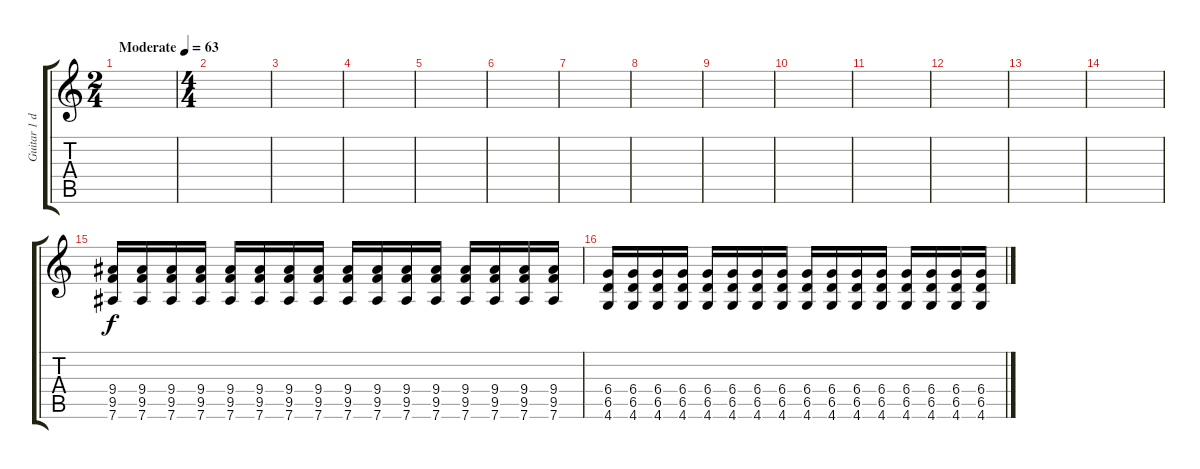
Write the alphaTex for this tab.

\track ("Guitar 1 drive" "Guitar 1 d") {instrument overdrivenguitar}
\staff {score tabs}
\tuning (Eb4 Bb3 Gb3 Db3 Ab2 Eb2) {hide}
\ts (2 4)
\tempo (63 "Moderate")
\clef g2
\ks c
|
\ts (4 4)
|
|
|
|
|
|
|
|
|
|
|
|
|
(9.4 9.5 7.6).16 (9.4 9.5 7.6).16 (9.4 9.5 7.6).16 (9.4 9.5 7.6).16 (9.4 9.5 7.6).16 (9.4 9.5 7.6).16 (9.4 9.5 7.6).16 (9.4 9.5 7.6).16 (9.4 9.5 7.6).16 (9.4 9.5 7.6).16 (9.4 9.5 7.6).16 (9.4 9.5 7.6).16 (9.4 9.5 7.6).16 (9.4 9.5 7.6).16 (9.4 9.5 7.6).16 (9.4 9.5 7.6).16 |
(6.4 6.5 4.6).16 (6.4 6.5 4.6).16 (6.4 6.5 4.6).16 (6.4 6.5 4.6).16 (6.4 6.5 4.6).16 (6.4 6.5 4.6).16 (6.4 6.5 4.6).16 (6.4 6.5 4.6).16 (6.4 6.5 4.6).16 (6.4 6.5 4.6).16 (6.4 6.5 4.6).16 (6.4 6.5 4.6).16 (6.4 6.5 4.6).16 (6.4 6.5 4.6).16 (6.4 6.5 4.6).16 (6.4 6.5 4.6).16
